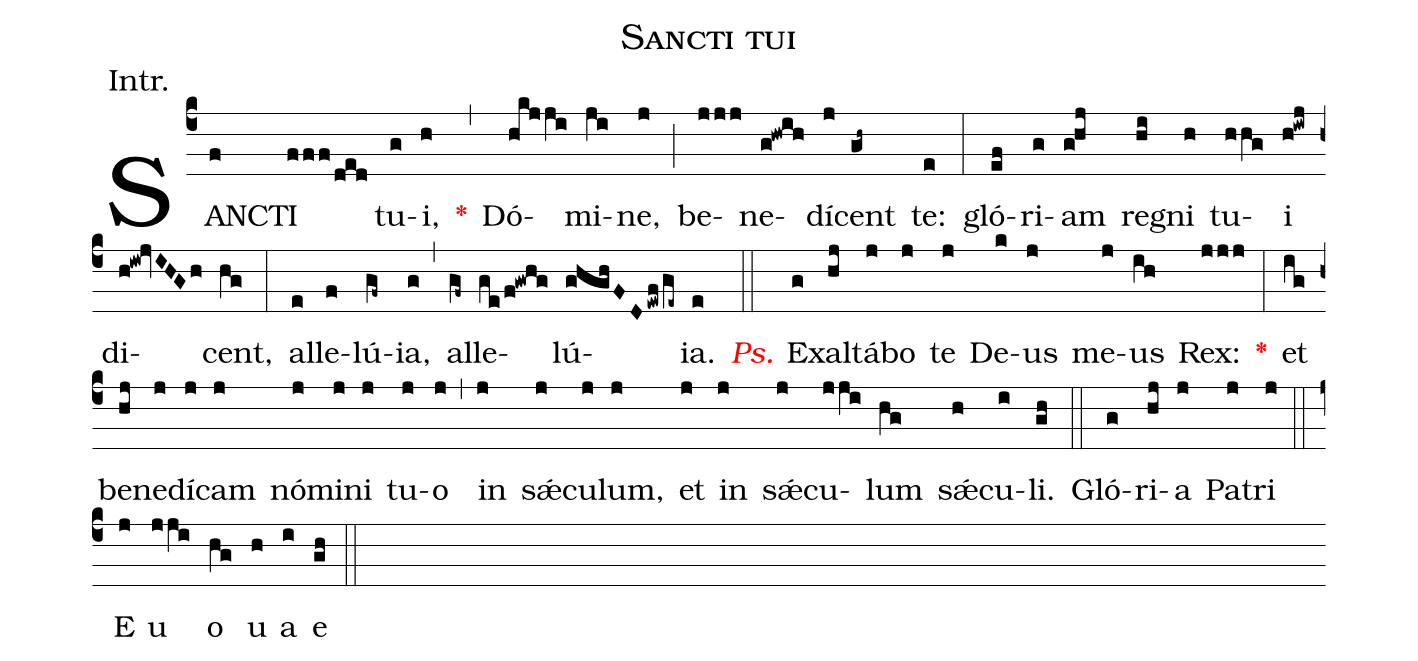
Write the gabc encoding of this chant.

name:Sancti tui;
annotation:Intr.;
mode:III.;
office-part:Introit;
%%
(c4) SANC(f)TI(fff/ded) tu(g)i,(h) <v>\red{*}</v>(,) Dó(hkjji)mi(ji)ne,(j) (;) be(jjj)ne(g!hwih)dí(j)cent(gh~) te:(e) (:) gló(ef)ri(g)am(g!hj) re(hi)gni(h) tu(hhg)i(h!iwj) di(h!iw!jvIHGh)cent,(hg) (:) al(e)le(f)lú(gf~)ia,(g) (,) al(gf~)le(ge/f!gwhg)lú(ghghFDewf/ge~)ia.(e) (::) <v>\redit{Ps.}</v> Ex(g)al(hj)tá(j)bo(j) te(j) De(k)us(j) me(j)us(ih) Rex:(jjj) <v>\red{*}</v>(:) et(ig) be(hj)ne(j)dí(j)cam(j) nó(j)mi(j)ni(j) tu(j)o(j) (,) in(j) s<sp>'ae</sp>(j)cu(j)lum,(j) et(j) in(j) s<sp>'ae</sp>(j)cu(jji)lum(hg) s<sp>'ae</sp>(h)cu(i)li.(gh) (::) Gló(g)ri(hj)a(j) Pa(j)tri(j) (::) E(j) u(jji) o(hg) u(h) a(i) e(gh) (::)
